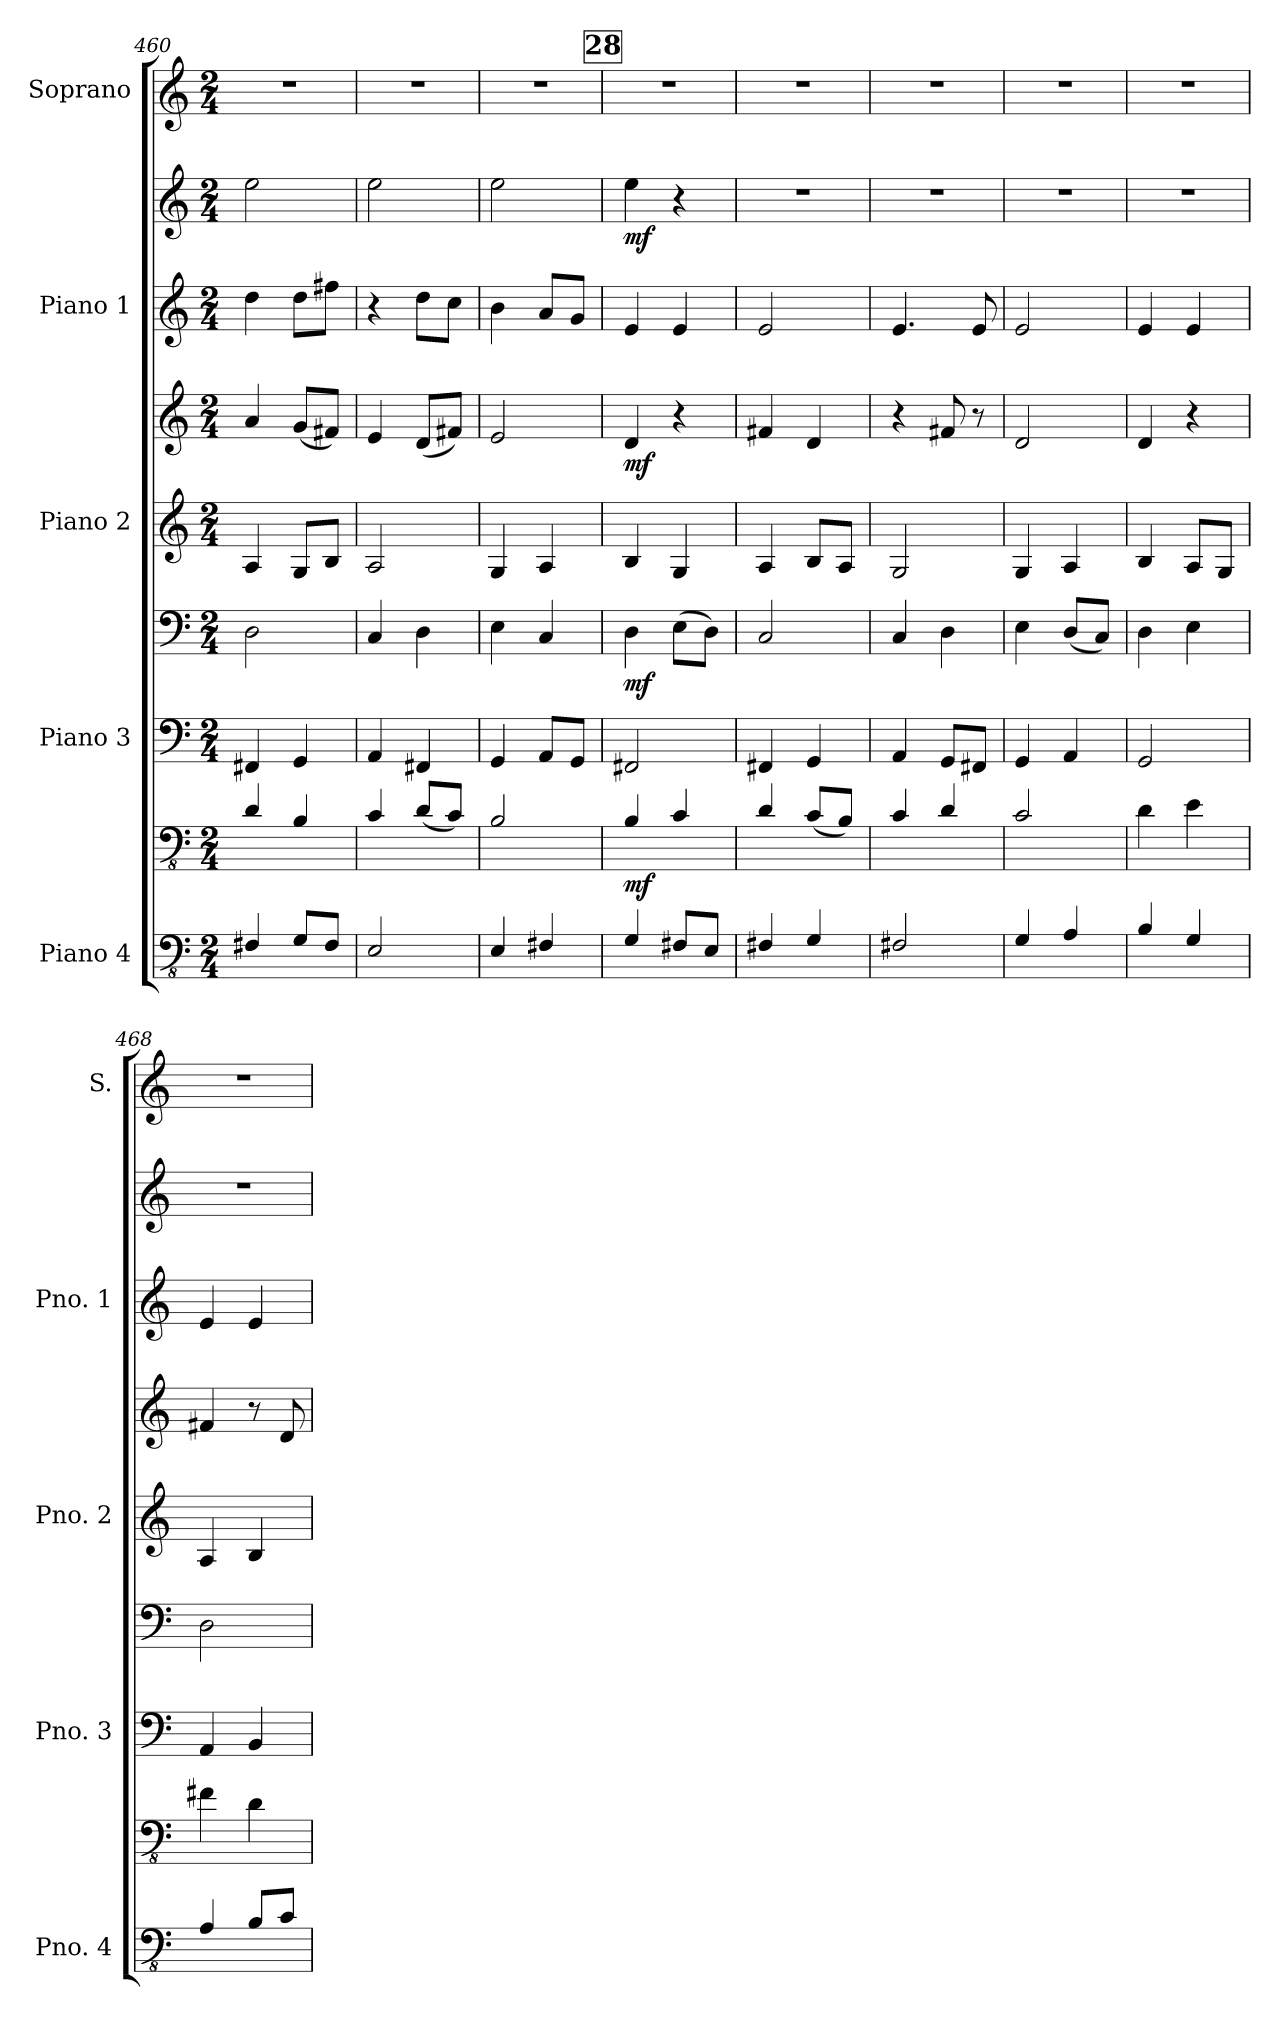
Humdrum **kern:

**kern	**kern	**dynam	**kern	**kern	**dynam	**kern	**kern	**dynam	**kern	**kern	**dynam	**kern
*part5	*part5	*part5	*part4	*part4	*part4	*part3	*part3	*part3	*part2	*part2	*part2	*part1
*staff9	*staff8	*staff8/9	*staff7	*staff6	*staff6/7	*staff5	*staff4	*staff4/5	*staff3	*staff2	*staff2/3	*staff1
*I"Piano 4	*	*	*I"Piano 3	*	*	*I"Piano 2	*	*	*I"Piano 1	*	*	*I"Soprano
*I'Pno. 4	*	*	*I'Pno. 3	*	*	*I'Pno. 2	*	*	*I'Pno. 1	*	*	*I'S.
*clefFv4	*clefFv4	*	*clefF4	*clefF4	*	*clefG2	*clefG2	*	*clefG2	*clefG2	*	*clefG2
*ITrd7c12	*ITrd7c12	*	*	*	*	*	*	*	*	*	*	*
*k[]	*k[]	*	*k[]	*k[]	*	*k[]	*k[]	*	*k[]	*k[]	*	*k[]
*C:	*C:	*	*C:	*C:	*	*C:	*C:	*	*C:	*C:	*	*C:
*M2/4	*M2/4	*	*M2/4	*M2/4	*	*M2/4	*M2/4	*	*M2/4	*M2/4	*	*M2/4
=460	=460	=460	=460	=460	=460	=460	=460	=460	=460	=460	=460	=460
4FFF#X/	4DD/	.	4FF#X/	2D\	.	4A/	4a/	.	4dd\	2ee\	.	2r
8GGG/L	4BBB/	.	4GG/	.	.	8G/L	(8g/L	.	8dd\L	.	.	.
8FFF#/J	.	.	.	.	.	8B/J	8f#X/J)	.	8ff#X\J	.	.	.
=461	=461	=461	=461	=461	=461	=461	=461	=461	=461	=461	=461	=461
2EEE/	4CC/	.	4AA/	4C/	.	2A/	4e/	.	4r	2ee\	.	2r
.	(8DD/L	.	4FF#X/	4D\	.	.	(8d/L	.	8dd\L	.	.	.
.	8CC/J)	.	.	.	.	.	8f#X/J)	.	8cc\J	.	.	.
=462	=462	=462	=462	=462	=462	=462	=462	=462	=462	=462	=462	=462
4EEE/	2BBB/	.	4GG/	4E\	.	4G/	2e/	.	4b\	2ee\	.	2r
4FFF#X/	.	.	8AA/L	4C/	.	4A/	.	.	8a/L	.	.	.
.	.	.	8GG/J	.	.	.	.	.	8g/J	.	.	.
!!LO:PB:g=z
!!LO:REH:place=s1:a:t=28
=463	=463	=463	=463	=463	=463	=463	=463	=463	=463	=463	=463	=463
!	!	!LO:DY:b	!	!	!LO:DY:b	!	!	!LO:DY:b	!	!	!LO:DY:b	!
4GGG/	4BBB/	mf	2FF#X/	4D\	mf	4B/	4d/	mf	4e/	4ee\	mf	2r
8FFF#X/L	4CC/	.	.	(8E\L	.	4G/	4r	.	4e/	4r	.	.
8EEE/J	.	.	.	8D\J)	.	.	.	.	.	.	.	.
=464	=464	=464	=464	=464	=464	=464	=464	=464	=464	=464	=464	=464
4FFF#X/	4DD/	.	4FF#X/	2C/	.	4A/	4f#X/	.	2e/	2r	.	2r
4GGG/	(8CC/L	.	4GG/	.	.	8B/L	4d/	.	.	.	.	.
.	8BBB/J)	.	.	.	.	8A/J	.	.	.	.	.	.
=465	=465	=465	=465	=465	=465	=465	=465	=465	=465	=465	=465	=465
2FFF#X/	4CC/	.	4AA/	4C/	.	2G/	4r	.	4.e/	2r	.	2r
.	4DD/	.	8GG/L	4D\	.	.	8f#X/	.	.	.	.	.
.	.	.	8FF#X/J	.	.	.	8r	.	8e/	.	.	.
=466	=466	=466	=466	=466	=466	=466	=466	=466	=466	=466	=466	=466
4GGG/	2CC/	.	4GG/	4E\	.	4G/	2d/	.	2e/	2r	.	2r
4AAA/	.	.	4AA/	(8D/L	.	4A/	.	.	.	.	.	.
.	.	.	.	8C/J)	.	.	.	.	.	.	.	.
=467	=467	=467	=467	=467	=467	=467	=467	=467	=467	=467	=467	=467
4BBB/	4DD\	.	2GG/	4D\	.	4B/	4d/	.	4e/	2r	.	2r
4GGG/	4EE\	.	.	4E\	.	8A/L	4r	.	4e/	.	.	.
.	.	.	.	.	.	8G/J	.	.	.	.	.	.
=468	=468	=468	=468	=468	=468	=468	=468	=468	=468	=468	=468	=468
4AAA/	4FF#X\	.	4AA/	2D\	.	4A/	4f#X/	.	4e/	2r	.	2r
8BBB/L	4DD\	.	4BB/	.	.	4B/	8r	.	4e/	.	.	.
8CC/J	.	.	.	.	.	.	8d/	.	.	.	.	.
=	=	=	=	=	=	=	=	=	=	=	=	=
*-	*-	*-	*-	*-	*-	*-	*-	*-	*-	*-	*-	*-
